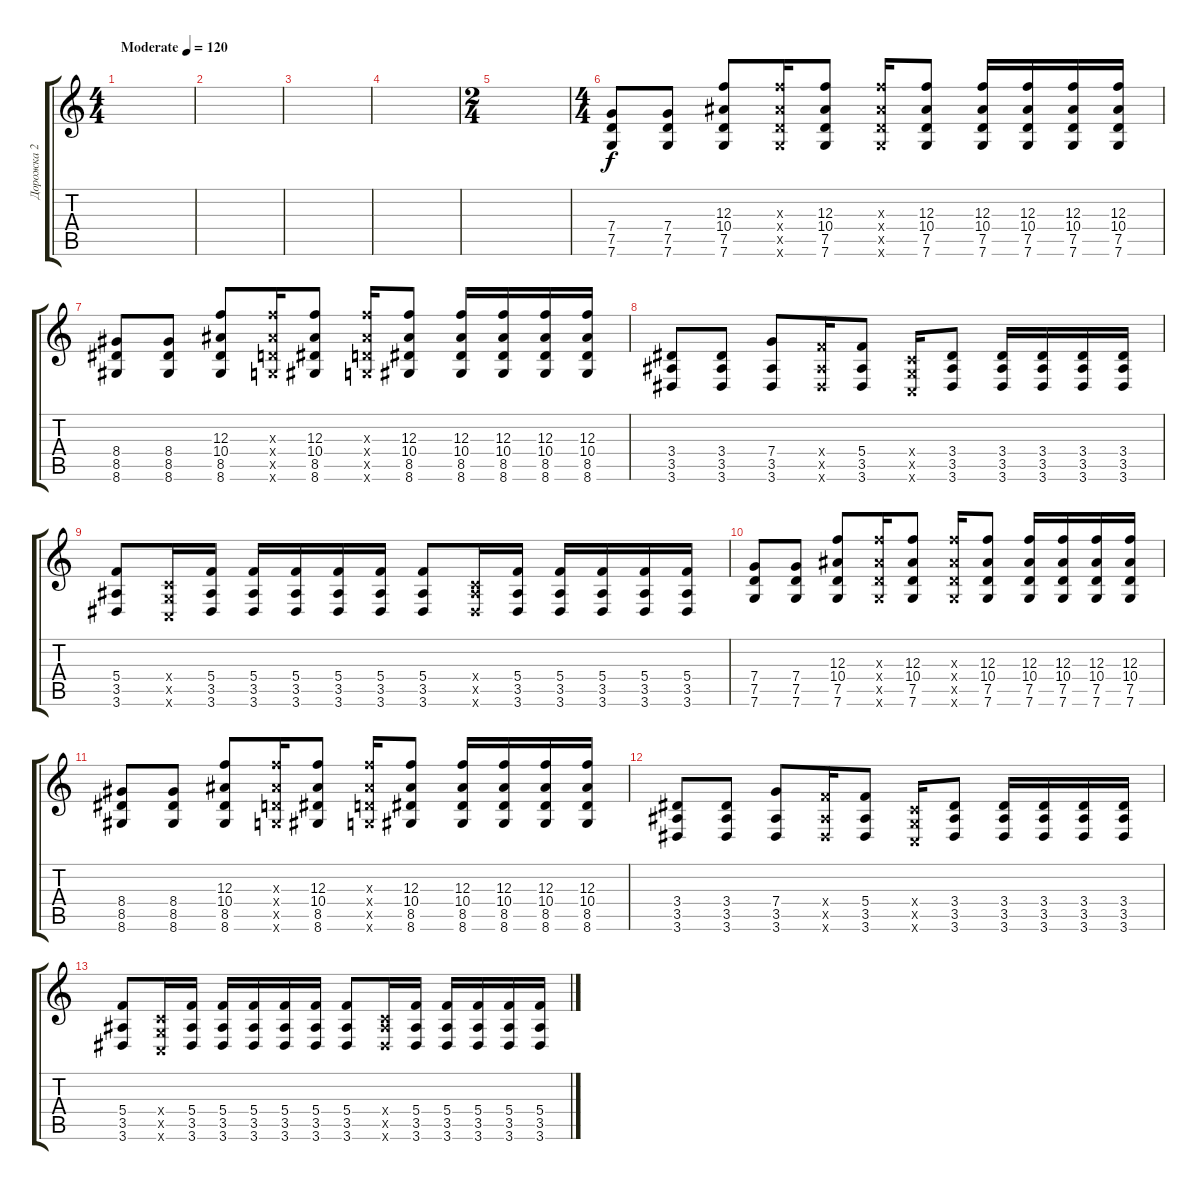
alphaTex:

\track ("Дорожка 2" "Дорожка 2") {instrument acousticguitarsteel}
\staff {score tabs}
\tuning (D4 A3 F3 C3 G2 C2) {hide}
\ts (4 4)
\tempo (120 "Moderate")
\clef g2
\ks c
|
|
|
|
\ts (2 4)
|
\ts (4 4)
(7.4 7.5 7.6).8 (7.4 7.5 7.6).8 (12.3 10.4 7.5 7.6).8 (12.3{x} 10.4{x} 7.5{x} 7.6{x}).16 (12.3 10.4 7.5 7.6).8 (12.3{x} 10.4{x} 7.5{x} 7.6{x}).16 (12.3 10.4 7.5 7.6).8 (12.3 10.4 7.5 7.6).16 (12.3 10.4 7.5 7.6).16 (12.3 10.4 7.5 7.6).16 (12.3 10.4 7.5 7.6).16 |
(8.4 8.5 8.6).8 (8.4 8.5 8.6).8 (12.3 10.4 8.5 8.6).8 (12.3{x} 10.4{x} 7.5{x} 7.6{x}).16 (12.3 10.4 8.5 8.6).8 (12.3{x} 10.4{x} 7.5{x} 7.6{x}).16 (12.3 10.4 8.5 8.6).8 (12.3 10.4 8.5 8.6).16 (12.3 10.4 8.5 8.6).16 (12.3 10.4 8.5 8.6).16 (12.3 10.4 8.5 8.6).16 |
(3.4 3.5 3.6).8 (3.4 3.5 3.6).8 (7.4 3.5 3.6).8 (5.4{x} 3.5{x} 3.6{x}).16 (5.4 3.5 3.6).8 (0.4{x} 0.5{x} 0.6{x}).16 (3.4 3.5 3.6).8 (3.4 3.5 3.6).16 (3.4 3.5 3.6).16 (3.4 3.5 3.6).16 (3.4 3.5 3.6).16 |
(5.4 3.5 3.6).8 (0.4{x} 0.5{x} 0.6{x}).16 (5.4 3.5 3.6).16 (5.4 3.5 3.6).16 (5.4 3.5 3.6).16 (5.4 3.5 3.6).16 (5.4 3.5 3.6).16 (5.4 3.5 3.6).8 (0.4{x} 3.5{x} 3.6{x}).16 (5.4 3.5 3.6).16 (5.4 3.5 3.6).16 (5.4 3.5 3.6).16 (5.4 3.5 3.6).16 (5.4 3.5 3.6).16 |
(7.4 7.5 7.6).8 (7.4 7.5 7.6).8 (12.3 10.4 7.5 7.6).8 (12.3{x} 10.4{x} 7.5{x} 7.6{x}).16 (12.3 10.4 7.5 7.6).8 (12.3{x} 10.4{x} 7.5{x} 7.6{x}).16 (12.3 10.4 7.5 7.6).8 (12.3 10.4 7.5 7.6).16 (12.3 10.4 7.5 7.6).16 (12.3 10.4 7.5 7.6).16 (12.3 10.4 7.5 7.6).16 |
(8.4 8.5 8.6).8 (8.4 8.5 8.6).8 (12.3 10.4 8.5 8.6).8 (12.3{x} 10.4{x} 7.5{x} 7.6{x}).16 (12.3 10.4 8.5 8.6).8 (12.3{x} 10.4{x} 7.5{x} 7.6{x}).16 (12.3 10.4 8.5 8.6).8 (12.3 10.4 8.5 8.6).16 (12.3 10.4 8.5 8.6).16 (12.3 10.4 8.5 8.6).16 (12.3 10.4 8.5 8.6).16 |
(3.4 3.5 3.6).8 (3.4 3.5 3.6).8 (7.4 3.5 3.6).8 (5.4{x} 3.5{x} 3.6{x}).16 (5.4 3.5 3.6).8 (0.4{x} 0.5{x} 0.6{x}).16 (3.4 3.5 3.6).8 (3.4 3.5 3.6).16 (3.4 3.5 3.6).16 (3.4 3.5 3.6).16 (3.4 3.5 3.6).16 |
(5.4 3.5 3.6).8 (0.4{x} 0.5{x} 0.6{x}).16 (5.4 3.5 3.6).16 (5.4 3.5 3.6).16 (5.4 3.5 3.6).16 (5.4 3.5 3.6).16 (5.4 3.5 3.6).16 (5.4 3.5 3.6).8 (0.4{x} 3.5{x} 3.6{x}).16 (5.4 3.5 3.6).16 (5.4 3.5 3.6).16 (5.4 3.5 3.6).16 (5.4 3.5 3.6).16 (5.4 3.5 3.6).16
